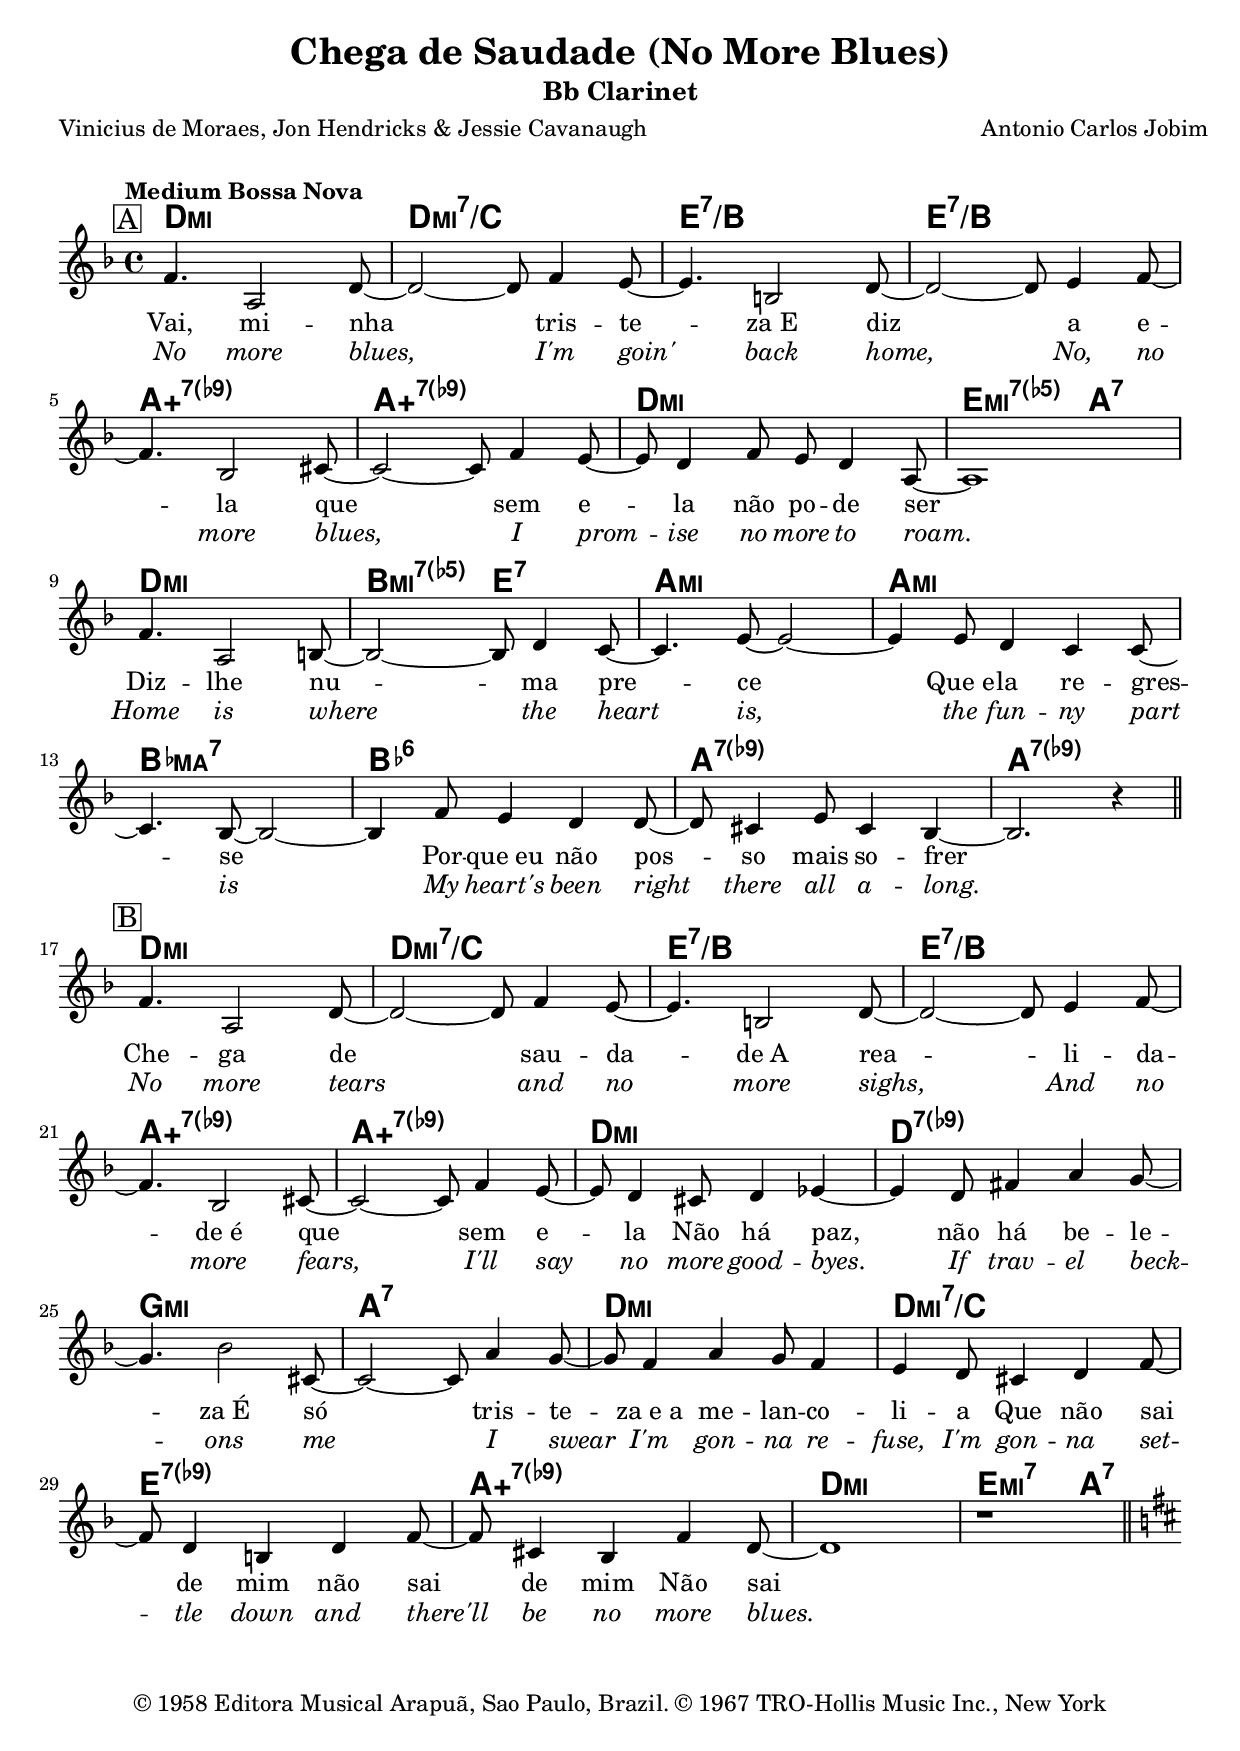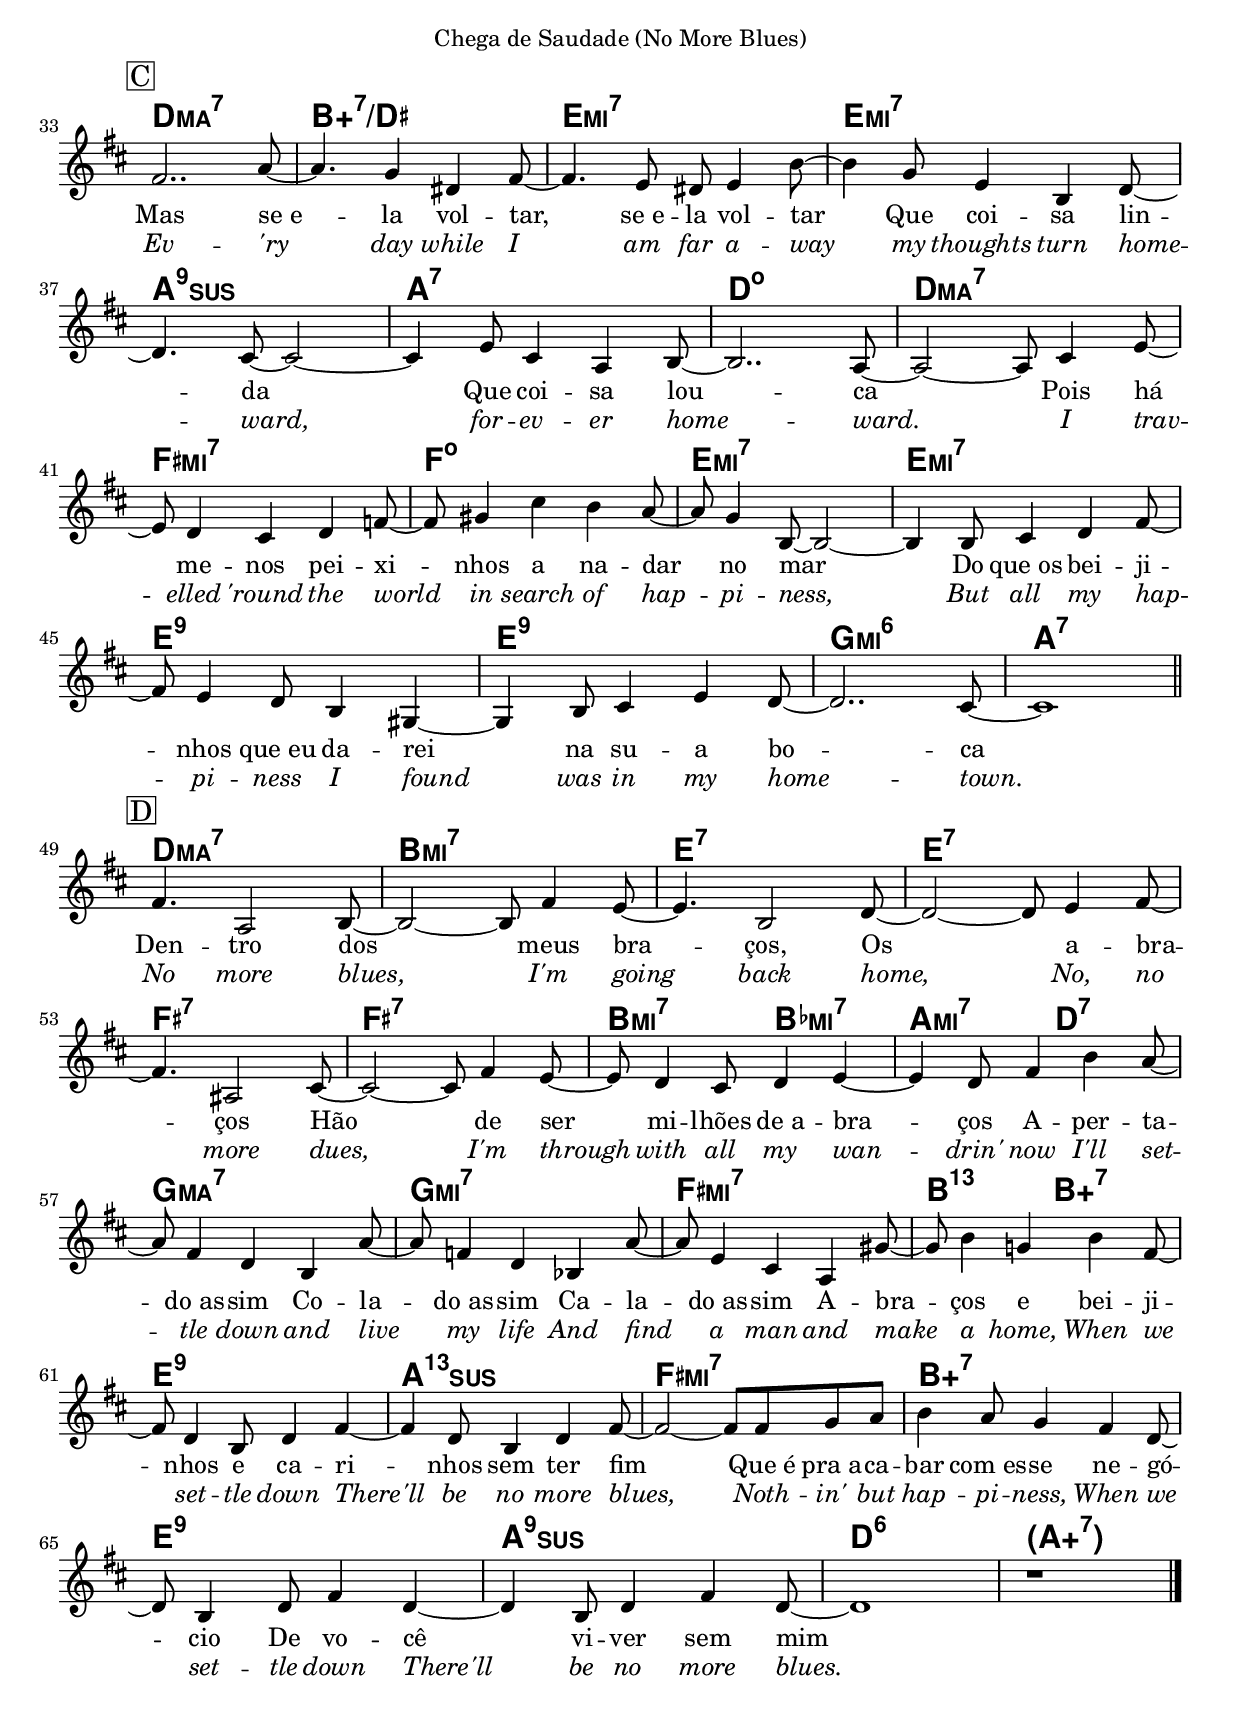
\version "2.24.0"

\include "english.ly"

instrument = "Bb Clarinet"
whatKey = d
whatClef = "treble"

%% -*- Mode: LilyPond -*-

\include "lead-sheets.ily"

\header {
  title = "Chega de Saudade (No More Blues)"
  subtitle = \instrument
  poet = "Vinicius de Moraes, Jon Hendricks & Jessie Cavanaugh"
  composer = "Antonio Carlos Jobim"
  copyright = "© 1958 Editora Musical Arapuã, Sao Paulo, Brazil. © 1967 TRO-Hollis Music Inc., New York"
}

refrainPortugueseLyrics = \lyricmode {
Vai, mi -- nha tris -- te -- za_E diz a e -- la que sem e -- la não po -- de ser
Diz -- lhe nu -- ma pre -- ce
Que_e -- la re -- gres -- se
Por -- que_eu não pos -- so mais so -- frer

Che -- ga de sau -- da -- de_A rea -- li -- da -- de_é que sem e -- la Não há paz,
não há be -- le -- za_É só tris -- te -- za_e_a me -- lan -- co -- li -- a
Que não sai de mim não sai de mim Não sai

Mas se_e -- la vol -- tar, se_e -- la vol -- tar
Que coi -- sa lin -- da Que coi -- sa lou -- ca
Pois há me -- nos pei -- xi -- nhos a na -- dar no mar
Do que_os bei -- ji -- nhos que_eu da -- rei na su -- a bo -- ca

Den -- tro dos meus bra -- ços,
Os a -- bra -- ços Hão de ser mi -- lhões de_a -- bra -- ços
A -- per -- ta -- do_as -- sim Co -- la -- do_as -- sim Ca -- la -- do_as -- sim
A -- bra -- ços e bei -- ji -- nhos e ca -- ri -- nhos sem ter fim
Que_é pra_a -- ca -- bar com_es -- se ne -- gó -- cio De vo -- cê vi -- ver sem mim
}

refrainEnglishLyrics = \lyricmode {
No more blues,
I'm goin' back home,
No, no more blues,
I prom -- ise no more to roam.
Home is where the heart is,
the fun -- ny part is
My heart's been right there all a -- long.
No more tears and no more sighs,
And no more fears,
I'll say no more good -- byes.
If trav -- el beck -- ons me I swear I'm gon -- na re -- fuse,
I'm gon -- na set -- tle down and there'll be no more blues.
Ev -- 'ry day while I am far a -- way
my thoughts turn home -- ward, for -- ev -- er home -- ward.
I trav -- elled 'round the world in search of hap -- pi -- ness,
But all my hap -- pi -- ness I found was in my home -- town.
No more blues,
I'm going back home,
No, no more dues,
I'm through with all my wan -- drin' now
I'll set -- tle down and live my life
And find a man and make a home,
When we set -- tle down
There'll be no more blues,
Noth -- in' but hap -- pi -- ness,
When we set -- tle down
There'll be no more blues.
}

refrainChords = \chordmode {
  d1:m d1:m7/c e1:7/b e1:7/b
  a1:7.9-.5+ a1:7.9-.5+ d1:m e2:m7.5- a2:7
  
  d1:m b2:m7.5- e2:7 a1:m a1:m
  bf1:maj7 bf1:6 a1:7.9- a1:7.9-
  
  d1:m d1:m7/c e1:7/b e1:7/b
  a1:7.9-.5+ a1:7.9-.5+ d1:m d1:7.9-
  
  g1:m a1:7 d1:m d1:m7/c
  e1:7.9- a1:7.9-.5+ d1:m e2:m7 a2:7
  
  d1:maj7 b1:7.5+/ds e1:m7 e1:m7
  a1:sus9 a1:7 d1:dim7 d1:maj7

  fs1:m7 f1:dim7 e1:m7 e1:m7
  e1:9 e1:9 g1:m6 a1:7
  
  d1:maj7 b1:m7 e1:7 e1:7
  fs1:7 fs1:7 b2:m7 bf2:m7 a2:m7 d2:7
  
  g1:maj7 g1:m7 fs1:m7 b2:13 b2:7.5+
  e1:9 a1:sus13 fs1:m7 b1:7.5+
  
  e1:9 a1:sus9 d1:6
  \chordInsideParens{ a1:7.5+ }
}

refrainKey = d

refrainMelody = \relative f' {
  \time 4/4
  \key \refrainKey \minor
  \clef \whatClef
  \tempo "Medium Bossa Nova"

  \mark \markup{ \box "A" }
  
  f4. a,2 d8~ | d2~ d8 f4 e8~ | e4. b2 d8~ | d2~ d8 e4 f8~ |
  \break
  f4. bf,2 cs8~ | cs2~ cs8 f4 e8~ | e8 d4 f8 e8 d4 a8~ | a1 |
  \break
  f'4. a,2 b8~ | b2~ b8 d4 c8~ | c4. e8~ e2~ | e4 e8 d4 c4 c8~ |
  \break
  c4. bf8~ bf2~ | bf4 f'8 e4 d4 d8~ | d8 cs4 e8 cs4 bf4~ | bf2. r4 |

  \bar "||"
  \break

  \mark \markup{ \box "B" }

  f'4. a,2 d8~ | d2~ d8 f4 e8~ | e4. b2 d8~ | d2~ d8 e4 f8~ |
  \break
  f4. bf,2 cs8~ | cs2~ cs8 f4 e8~ | e8 d4 cs8 d4 ef4~ | ef4 d8 fs4 a4 g8~ |
  \break
  g4. bf2 cs,8~ | cs2~ cs8 a'4 g8~ | g8f4 a4 g8 f4 | e4 d8 cs4 d4 f8~ |
  \break
  f8 d4 b4 d4 f8~ | f8 cs4 bf4 f'4 d8~ | d1 | r1 |

  \bar "||"
  \pageBreak

  \key \refrainKey \major
  \mark \markup{ \box "C" }
  
  fs2.. a8~ | a4. g4 ds4 fs8~ | fs4. e8 ds8 e4 b'8~ | b4 g8 e4 b4 d8~ |
  \break
  d4. cs8~ cs2~ | cs4 e8 cs4 a4 b8~ | b2.. a8~ | a2~ a8 cs4 e8~ |
  \break
  e8 d4 cs4 d4 f8~ | f8 gs4 cs4 b4 a8~ | a8 g4 b,8~ b2~ | b4 b8 cs4 d4 fs8~ |
  \break
  fs8 e4 d8 b4 gs4~ | gs4 b8 cs4 e4 d8~ | d2.. cs8~ | cs1 |
  
  \bar "||"
  \break

  \mark \markup{ \box "D" }
  
  fs4. a,2 b8~ | b2~ b8 fs'4 e8~ | e4. b2 d8~ | d2~ d8 e4 fs8~ |
  \break
  fs4. as,2 cs8~ | cs2~ cs8 fs4 e8~ | e8 d4 cs8 d4 e4~ | e4 d8 fs4 b4 a8~ |
  \break
  a8 fs4 d4 b4 a'8~ | a8 f4 d4 bf4 a'8~ | a8 e4 cs4 a4 gs'8~ | gs8 b4 g4 b4 fs8~ |
  \break
  fs8 d4 b8 d4 fs4~ | fs4 d8 b4 d4 fs8~ | fs2~ fs8 fs8 g8 a8 | b4 a8 g4 fs4 d8~ |
  \break
  d8 b4 d8 fs4 d4~ | d4 b8 d4 fs4 d8~ | d1 | r1 |
  

  \bar "|."
}

\include "paper.ily"

\markup {
  % Leave a gap after the header
  \vspace #1
}

refrainLyricsLanguageOne = \refrainPortugueseLyrics
refrainLyricsLanguageTwo = \refrainEnglishLyrics

emphasize = {
  \override Lyrics.LyricText.font-shape = #'italic
}

\score {
  <<
    { \context ChordNames 
      {
      \override ChordName.font-size = #+3
      \override ChordName.font-series = #'bold
      \set chordChanges = ##f
     \transpose \refrainKey \whatKey {
       \refrainChords
	}
      }
      }
    \new Staff {
      \context Voice = "voiceMelody" { 
	\noDoubleAccidentalMusic \transpose \refrainKey \whatKey {
	  \refrainMelody
	  }
	}
    }
    \new Lyrics \lyricsto "voiceMelody"
    {
    <<
      { \refrainLyricsLanguageOne }
      \new Lyrics {
	\set associatedVoice = "voiceMelody"
	\emphasize \refrainLyricsLanguageTwo }
    >>
    }
  >>
  \layout { ragged-bottom = ##t }
}


